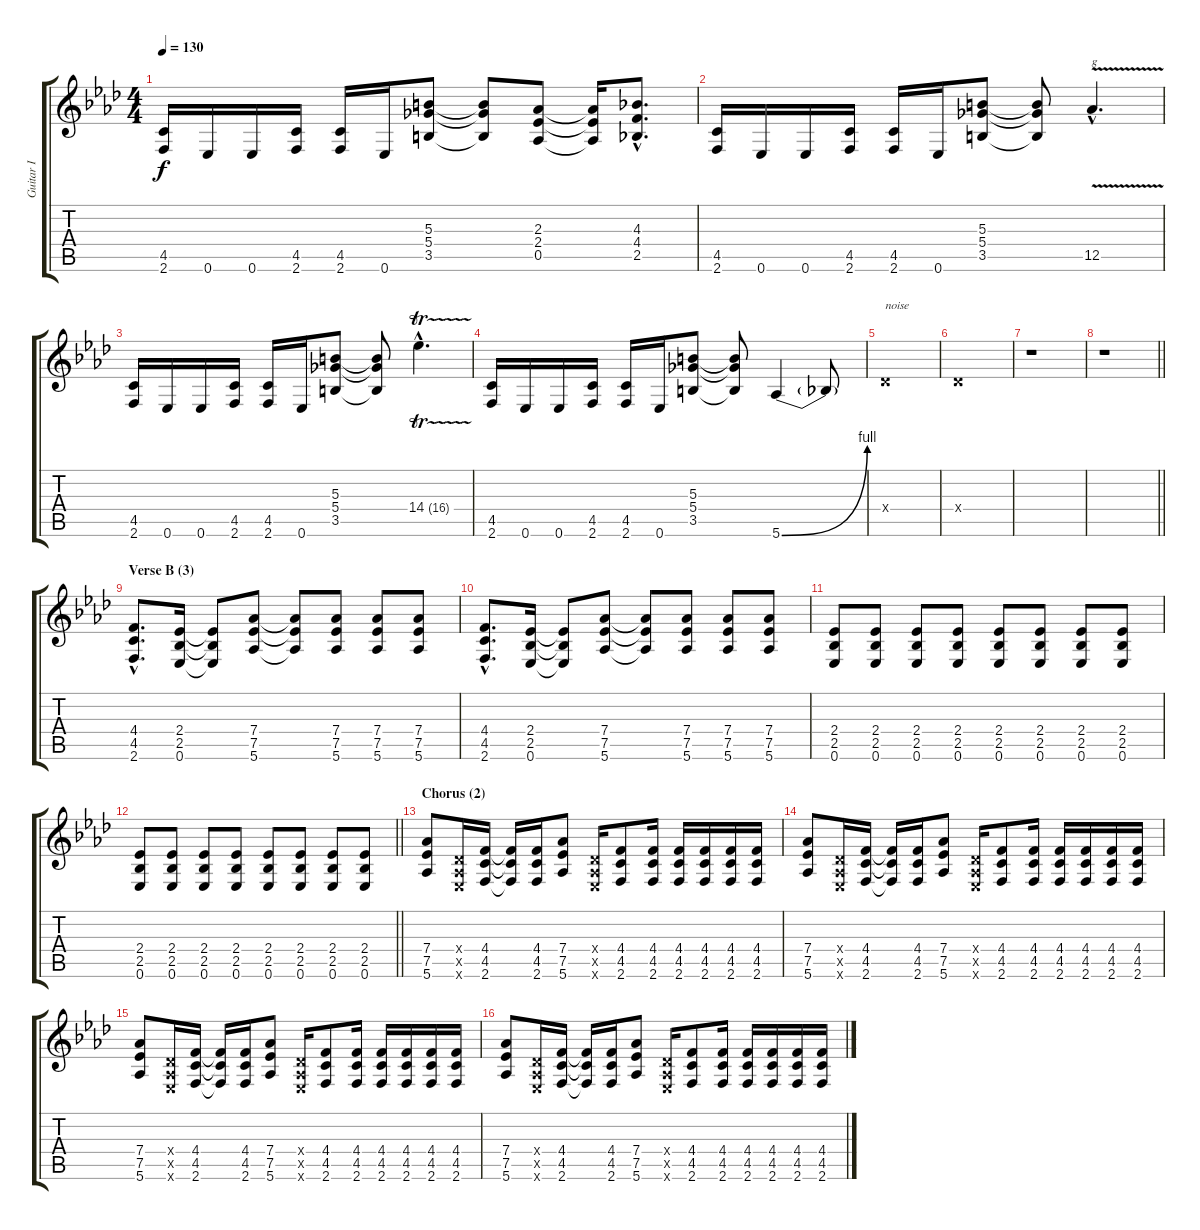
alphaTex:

\track ("Guitar I" "Guitar I") {instrument distortionguitar}
\staff {score tabs}
\tuning (Eb4 Bb3 Gb3 Db3 Ab2 Eb2) {hide}
\ts (4 4)
\tempo 130
\clef g2
\ks fminor
(4.5 2.6).16{dy f} 0.6.16 0.6.16 (4.5 2.6).16 (4.5 2.6).16 0.6.16 (5.3 5.4 3.5).8 (5.3{t} 5.4{t} 3.5{t}).8 (2.3 2.4 0.5).8 (2.3{t} 2.4{t} 0.5{t}).16 (4.3{hac} 4.4{hac} 2.5{hac}).8{d} |
(4.5 2.6).16 0.6.16 0.6.16 (4.5 2.6).16 (4.5 2.6).16 0.6.16 (5.3 5.4 3.5).8 (5.3{t} 5.4{t} 3.5{t}).8 12.5{v hac}.4{d txt "g"} |
(4.5 2.6).16 0.6.16 0.6.16 (4.5 2.6).16 (4.5 2.6).16 0.6.16 (5.3 5.4 3.5).8 (5.3{t} 5.4{t} 3.5{t}).8 14.4{tr (16 64) hac}.4{d} |
(4.5 2.6).16 0.6.16 0.6.16 (4.5 2.6).16 (4.5 2.6).16 0.6.16 (5.3 5.4 3.5).8 (5.3{t} 5.4{t} 3.5{t}).8 5.6{be (bend 0 0 60 4)}.4 5.6{t}.8 |
0.4{x}.1{txt "noise"} |
0.4{x}.1 |
r.1 |
\barLineRight lightlight
r.1 |
\section ("" "Verse B (3)")
(4.4{hac} 4.5{hac} 2.6{hac}).8{d} (2.4 2.5 0.6).16 (2.4{t} 2.5{t} 0.6{t}).8 (7.4 7.5 5.6).8 (7.4{t} 7.5{t} 5.6{t}).8 (7.4 7.5 5.6).8 (7.4 7.5 5.6).8 (7.4 7.5 5.6).8 |
(4.4{hac} 4.5{hac} 2.6{hac}).8{d} (2.4 2.5 0.6).16 (2.4{t} 2.5{t} 0.6{t}).8 (7.4 7.5 5.6).8 (7.4{t} 7.5{t} 5.6{t}).8 (7.4 7.5 5.6).8 (7.4 7.5 5.6).8 (7.4 7.5 5.6).8 |
(2.4 2.5 0.6).8 (2.4 2.5 0.6).8 (2.4 2.5 0.6).8 (2.4 2.5 0.6).8 (2.4 2.5 0.6).8 (2.4 2.5 0.6).8 (2.4 2.5 0.6).8 (2.4 2.5 0.6).8 |
\barLineRight lightlight
(2.4 2.5 0.6).8 (2.4 2.5 0.6).8 (2.4 2.5 0.6).8 (2.4 2.5 0.6).8 (2.4 2.5 0.6).8 (2.4 2.5 0.6).8 (2.4 2.5 0.6).8 (2.4 2.5 0.6).8 |
\section ("" "Chorus (2)")
(7.4 7.5 5.6).8 (0.4{x} 0.5{x} 0.6{x}).16 (4.4 4.5 2.6).16 (4.4{t} 4.5{t} 2.6{t}).16 (4.4 4.5 2.6).16 (7.4 7.5 5.6).8 (0.4{x} 0.5{x} 0.6{x}).16 (4.4 4.5 2.6).8 (4.4 4.5 2.6).16 (4.4 4.5 2.6).16 (4.4 4.5 2.6).16 (4.4 4.5 2.6).16 (4.4 4.5 2.6).16 |
(7.4 7.5 5.6).8 (0.4{x} 0.5{x} 0.6{x}).16 (4.4 4.5 2.6).16 (4.4{t} 4.5{t} 2.6{t}).16 (4.4 4.5 2.6).16 (7.4 7.5 5.6).8 (0.4{x} 0.5{x} 0.6{x}).16 (4.4 4.5 2.6).8 (4.4 4.5 2.6).16 (4.4 4.5 2.6).16 (4.4 4.5 2.6).16 (4.4 4.5 2.6).16 (4.4 4.5 2.6).16 |
(7.4 7.5 5.6).8 (0.4{x} 0.5{x} 0.6{x}).16 (4.4 4.5 2.6).16 (4.4{t} 4.5{t} 2.6{t}).16 (4.4 4.5 2.6).16 (7.4 7.5 5.6).8 (0.4{x} 0.5{x} 0.6{x}).16 (4.4 4.5 2.6).8 (4.4 4.5 2.6).16 (4.4 4.5 2.6).16 (4.4 4.5 2.6).16 (4.4 4.5 2.6).16 (4.4 4.5 2.6).16 |
(7.4 7.5 5.6).8 (0.4{x} 0.5{x} 0.6{x}).16 (4.4 4.5 2.6).16 (4.4{t} 4.5{t} 2.6{t}).16 (4.4 4.5 2.6).16 (7.4 7.5 5.6).8 (0.4{x} 0.5{x} 0.6{x}).16 (4.4 4.5 2.6).8 (4.4 4.5 2.6).16 (4.4 4.5 2.6).16 (4.4 4.5 2.6).16 (4.4 4.5 2.6).16 (4.4 4.5 2.6).16
